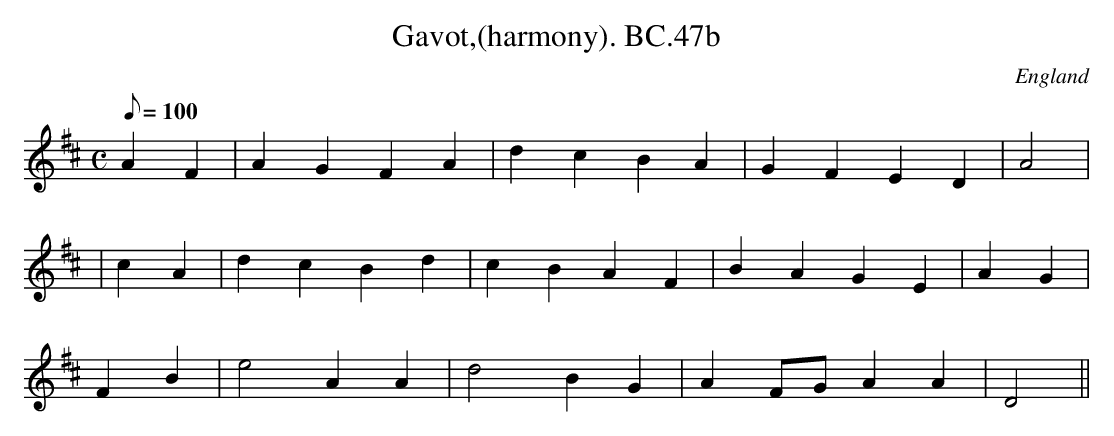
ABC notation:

X:1
T:Gavot,(harmony). BC.47b
M:C
L:1/8
Q:100
O:England
K:D
A2 F2 | A2 G2 F2 A2 | d2 c2 B2 A2 | G2 F2 E2 D2 | A4 |!|
c2 A2 | d2 c2 B2 d2 | c2 B2 A2 F2 | B2 A2 G2 E2 | A2 G2|!
 F2 B2 | e4 A2 A2 | d4 B2 G2 | A2 FG  A2 A2 | D4 ||
